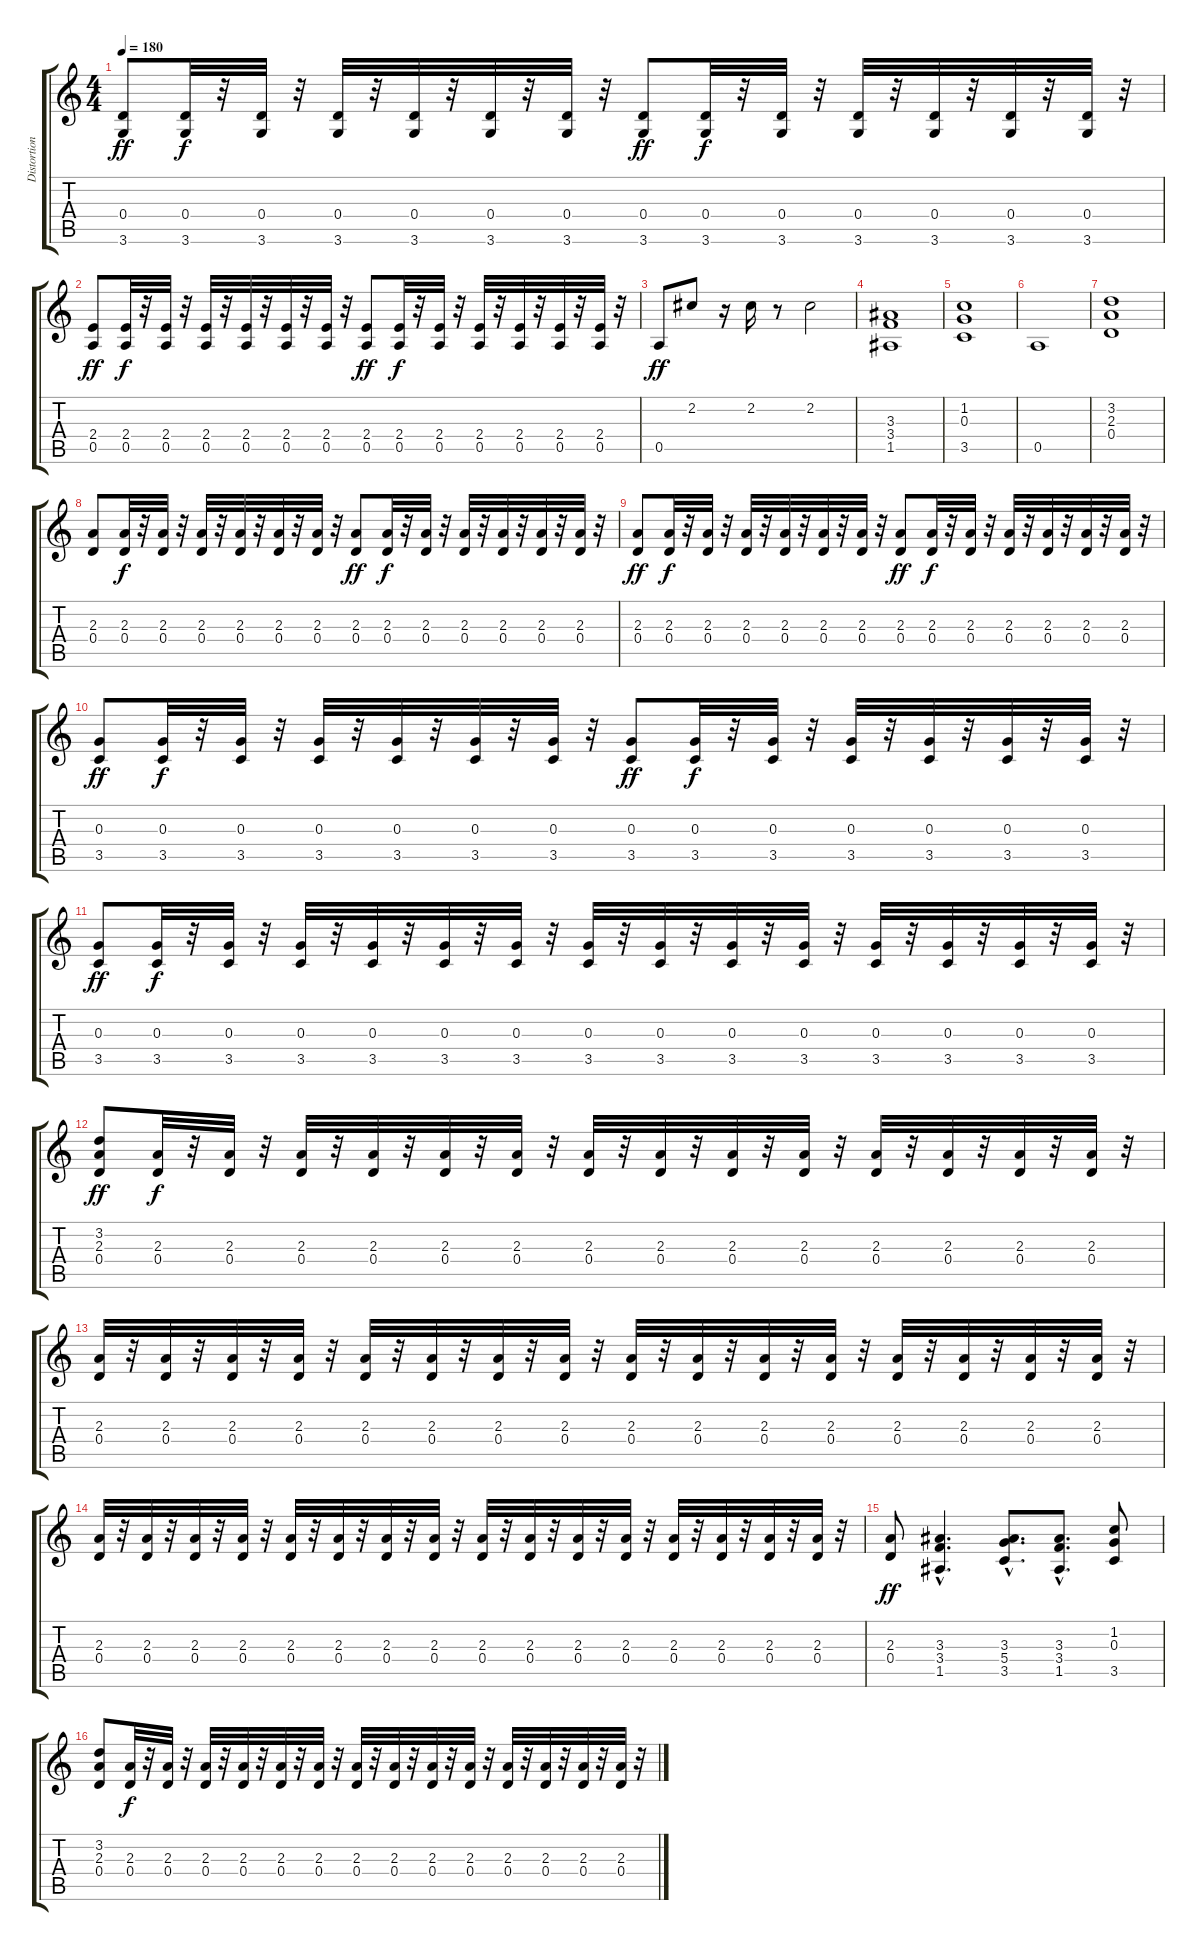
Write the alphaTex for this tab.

\track ("Distortion Guitar 2" "Distortion") {instrument distortionguitar}
\staff {score tabs}
\tuning (E4 B3 G3 D3 A2 E2) {hide}
\ts (4 4)
\tempo 180
\clef g2
\ks c
(0.4 3.6).8{dy ff} (0.4 3.6).32{dy f} r.32 (0.4 3.6).32 r.32 (0.4 3.6).32 r.32 (0.4 3.6).32 r.32 (0.4 3.6).32 r.32 (0.4 3.6).32 r.32 (0.4 3.6).8{dy ff} (0.4 3.6).32{dy f} r.32 (0.4 3.6).32 r.32 (0.4 3.6).32 r.32 (0.4 3.6).32 r.32 (0.4 3.6).32 r.32 (0.4 3.6).32 r.32 |
(2.4 0.5).8{dy ff} (2.4 0.5).32{dy f} r.32 (2.4 0.5).32 r.32 (2.4 0.5).32 r.32 (2.4 0.5).32 r.32 (2.4 0.5).32 r.32 (2.4 0.5).32 r.32 (2.4 0.5).8{dy ff} (2.4 0.5).32{dy f} r.32 (2.4 0.5).32 r.32 (2.4 0.5).32 r.32 (2.4 0.5).32 r.32 (2.4 0.5).32 r.32 (2.4 0.5).32 r.32 |
0.5.8{dy ff} 2.2.8 r.16 2.2.16 r.8 2.2.2 |
(3.3 3.4 1.5).1 |
(1.2 0.3 3.5).1 |
0.5.1 |
(3.2 2.3 0.4).1 |
(2.3 0.4).8 (2.3 0.4).32{dy f} r.32 (2.3 0.4).32 r.32 (2.3 0.4).32 r.32 (2.3 0.4).32 r.32 (2.3 0.4).32 r.32 (2.3 0.4).32 r.32 (2.3 0.4).8{dy ff} (2.3 0.4).32{dy f} r.32 (2.3 0.4).32 r.32 (2.3 0.4).32 r.32 (2.3 0.4).32 r.32 (2.3 0.4).32 r.32 (2.3 0.4).32 r.32 |
(2.3 0.4).8{dy ff} (2.3 0.4).32{dy f} r.32 (2.3 0.4).32 r.32 (2.3 0.4).32 r.32 (2.3 0.4).32 r.32 (2.3 0.4).32 r.32 (2.3 0.4).32 r.32 (2.3 0.4).8{dy ff} (2.3 0.4).32{dy f} r.32 (2.3 0.4).32 r.32 (2.3 0.4).32 r.32 (2.3 0.4).32 r.32 (2.3 0.4).32 r.32 (2.3 0.4).32 r.32 |
(0.3 3.5).8{dy ff} (0.3 3.5).32{dy f} r.32 (0.3 3.5).32 r.32 (0.3 3.5).32 r.32 (0.3 3.5).32 r.32 (0.3 3.5).32 r.32 (0.3 3.5).32 r.32 (0.3 3.5).8{dy ff} (0.3 3.5).32{dy f} r.32 (0.3 3.5).32 r.32 (0.3 3.5).32 r.32 (0.3 3.5).32 r.32 (0.3 3.5).32 r.32 (0.3 3.5).32 r.32 |
(0.3 3.5).8{dy ff} (0.3 3.5).32{dy f} r.32 (0.3 3.5).32 r.32 (0.3 3.5).32 r.32 (0.3 3.5).32 r.32 (0.3 3.5).32 r.32 (0.3 3.5).32 r.32 (0.3 3.5).32 r.32 (0.3 3.5).32 r.32 (0.3 3.5).32 r.32 (0.3 3.5).32 r.32 (0.3 3.5).32 r.32 (0.3 3.5).32 r.32 (0.3 3.5).32 r.32 (0.3 3.5).32 r.32 |
(3.2 2.3 0.4).8{dy ff} (2.3 0.4).32{dy f} r.32 (2.3 0.4).32 r.32 (2.3 0.4).32 r.32 (2.3 0.4).32 r.32 (2.3 0.4).32 r.32 (2.3 0.4).32 r.32 (2.3 0.4).32 r.32 (2.3 0.4).32 r.32 (2.3 0.4).32 r.32 (2.3 0.4).32 r.32 (2.3 0.4).32 r.32 (2.3 0.4).32 r.32 (2.3 0.4).32 r.32 (2.3 0.4).32 r.32 |
(2.3 0.4).32 r.32 (2.3 0.4).32 r.32 (2.3 0.4).32 r.32 (2.3 0.4).32 r.32 (2.3 0.4).32 r.32 (2.3 0.4).32 r.32 (2.3 0.4).32 r.32 (2.3 0.4).32 r.32 (2.3 0.4).32 r.32 (2.3 0.4).32 r.32 (2.3 0.4).32 r.32 (2.3 0.4).32 r.32 (2.3 0.4).32 r.32 (2.3 0.4).32 r.32 (2.3 0.4).32 r.32 (2.3 0.4).32 r.32 |
(2.3 0.4).32 r.32 (2.3 0.4).32 r.32 (2.3 0.4).32 r.32 (2.3 0.4).32 r.32 (2.3 0.4).32 r.32 (2.3 0.4).32 r.32 (2.3 0.4).32 r.32 (2.3 0.4).32 r.32 (2.3 0.4).32 r.32 (2.3 0.4).32 r.32 (2.3 0.4).32 r.32 (2.3 0.4).32 r.32 (2.3 0.4).32 r.32 (2.3 0.4).32 r.32 (2.3 0.4).32 r.32 (2.3 0.4).32 r.32 |
(2.3 0.4).8{dy ff} (3.3{hac} 3.4{hac} 1.5{hac}).4{d} (3.3{hac} 5.4{hac} 3.5{hac}).8{d} (3.3{hac} 3.4{hac} 1.5{hac}).8{d} (1.2 0.3 3.5).8 |
(3.2 2.3 0.4).8 (2.3 0.4).32{dy f} r.32 (2.3 0.4).32 r.32 (2.3 0.4).32 r.32 (2.3 0.4).32 r.32 (2.3 0.4).32 r.32 (2.3 0.4).32 r.32 (2.3 0.4).32 r.32 (2.3 0.4).32 r.32 (2.3 0.4).32 r.32 (2.3 0.4).32 r.32 (2.3 0.4).32 r.32 (2.3 0.4).32 r.32 (2.3 0.4).32 r.32 (2.3 0.4).32 r.32
